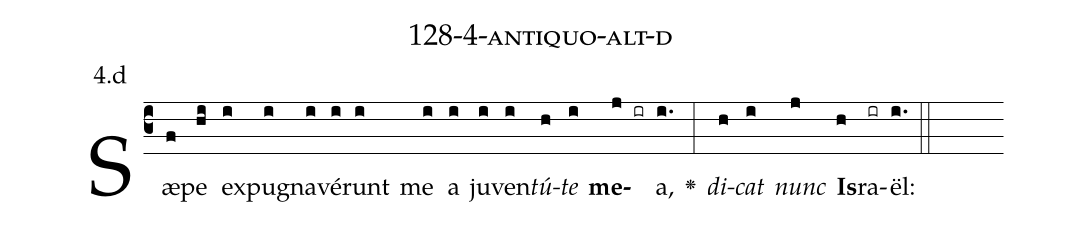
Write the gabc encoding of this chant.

name: 128-4-antiquo-alt-d;
annotation: 4.d;
%%
(c3)Sæ(f)pe(hi) ex(i)pu(i)gna(i)vé(i)runt(i) me(i) a(i) ju(i)ven(i)<i>tú</i>(h)<i>te</i>(i) <b>me</b>(j ir)a,(i.) <v>\greheightstar</v>(:) <i>di</i>(h)<i>cat</i>(i) <i>nunc</i>(j) <b>Is</b>(h)ra(ir)ël:(i.) (::)


%E(i) u(h) o(i) u(j) a(h) e.(i.) (::)
